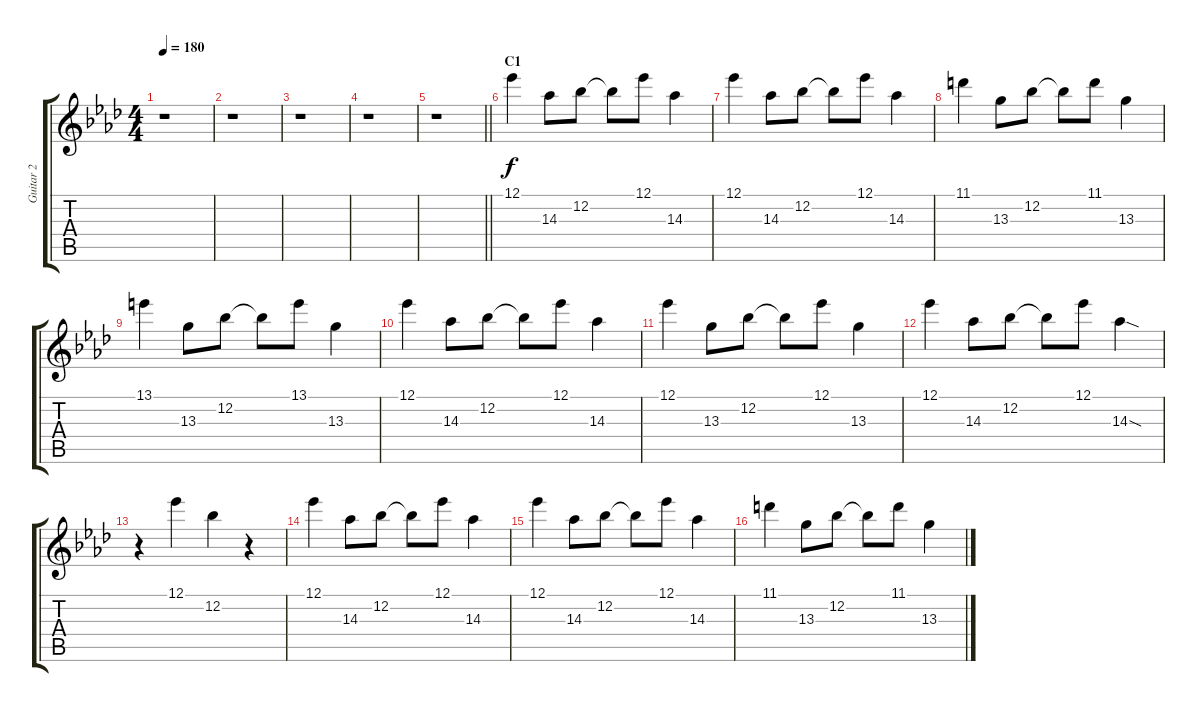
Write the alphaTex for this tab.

\track ("Guitar 2" "Guitar 2") {instrument distortionguitar}
\staff {score tabs}
\tuning (Eb4 Bb3 Gb3 Db3 Ab2 Eb2) {hide}
\ts (4 4)
\tempo 180
\clef g2
\ks ab
r.1{dy f} |
r.1 |
r.1 |
r.1 |
\barLineRight lightlight
r.1 |
\section ("" "C1")
12.1.4 14.3.8 12.2.8 12.2{t}.8 12.1.8 14.3.4 |
12.1.4 14.3.8 12.2.8 12.2{t}.8 12.1.8 14.3.4 |
11.1.4 13.3.8 12.2.8 12.2{t}.8 11.1.8 13.3.4 |
13.1.4 13.3.8 12.2.8 12.2{t}.8 13.1.8 13.3.4 |
12.1.4 14.3.8 12.2.8 12.2{t}.8 12.1.8 14.3.4 |
12.1.4 13.3.8 12.2.8 12.2{t}.8 12.1.8 13.3.4 |
12.1.4 14.3.8 12.2.8 12.2{t}.8 12.1.8 14.3{sod}.4 |
r.4 12.1.4 12.2.4 r.4 |
12.1.4 14.3.8 12.2.8 12.2{t}.8 12.1.8 14.3.4 |
12.1.4 14.3.8 12.2.8 12.2{t}.8 12.1.8 14.3.4 |
11.1.4 13.3.8 12.2.8 12.2{t}.8 11.1.8 13.3.4
